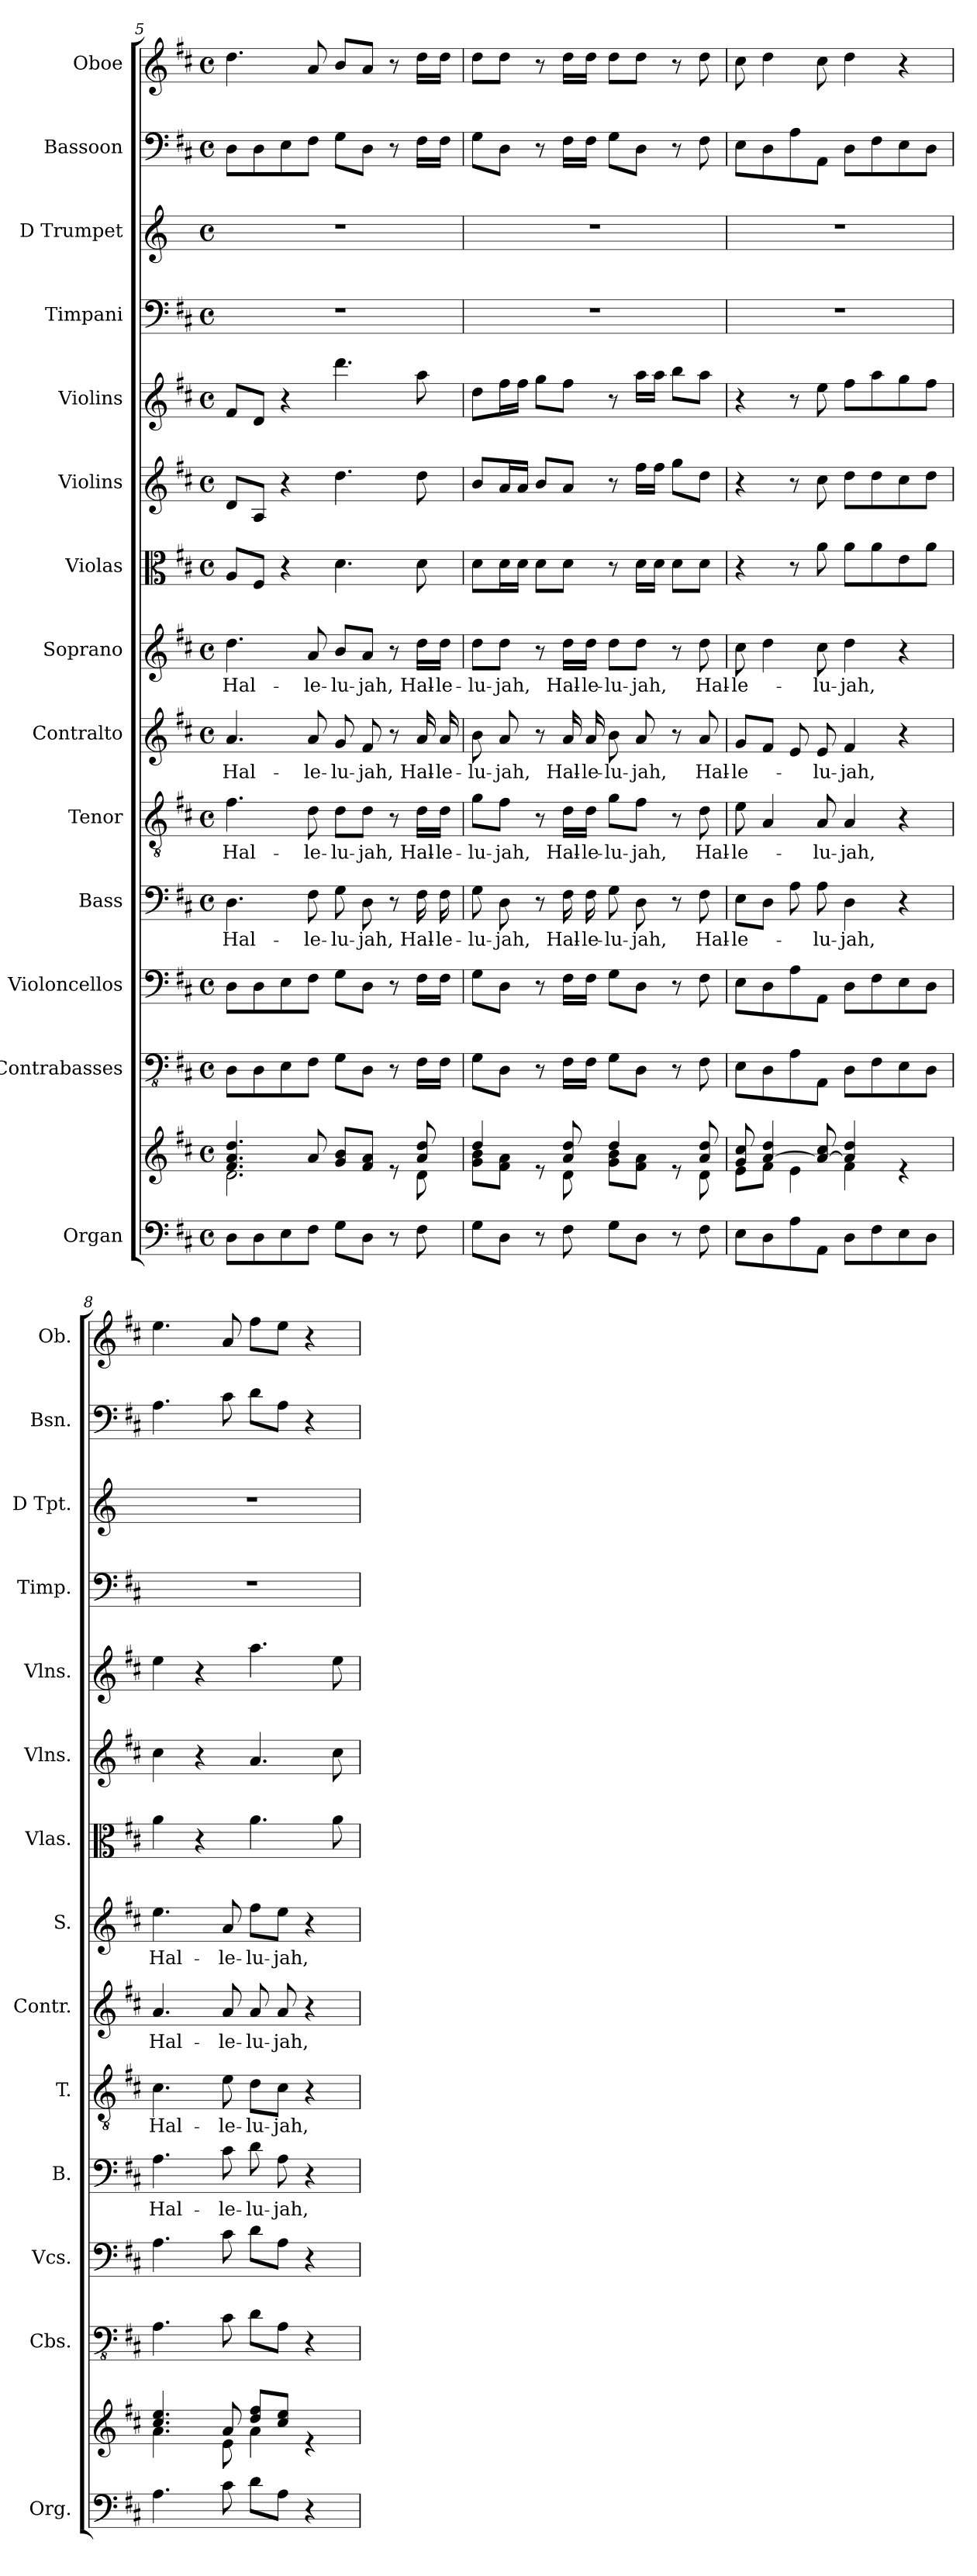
**kern	**kern	**kern	**kern	**kern	**text	**kern	**text	**kern	**text	**kern	**text	**kern	**kern	**kern	**kern	**kern	**kern	**kern
*part14	*part14	*part13	*part12	*part11	*part11	*part10	*part10	*part9	*part9	*part8	*part8	*part7	*part6	*part5	*part4	*part3	*part2	*part1
*staff15	*staff14	*staff13	*staff12	*staff11	*staff11	*staff10	*staff10	*staff9	*staff9	*staff8	*staff8	*staff7	*staff6	*staff5	*staff4	*staff3	*staff2	*staff1
*I"Organ	*	*I"Contrabasses	*I"Violoncellos	*I"Bass	*	*I"Tenor	*	*I"Contralto	*	*I"Soprano	*	*I"Violas	*I"Violins	*I"Violins	*I"Timpani	*I"D Trumpet	*I"Bassoon	*I"Oboe
*I'Org.	*	*I'Cbs.	*I'Vcs.	*I'B.	*	*I'T.	*	*I'Contr.	*	*I'S.	*	*I'Vlas.	*I'Vlns.	*I'Vlns.	*I'Timp.	*I'D Tpt.	*I'Bsn.	*I'Ob.
*clefF4	*clefG2	*clefFv4	*clefF4	*clefF4	*	*clefGv2	*	*clefG2	*	*clefG2	*	*clefC3	*clefG2	*clefG2	*clefF4	*clefG2	*clefF4	*clefG2
*	*	*	*	*	*	*	*	*	*	*	*	*	*	*	*	*ITrd-1c-2	*	*
*k[f#c#]	*k[f#c#]	*k[f#c#]	*k[f#c#]	*k[f#c#]	*	*k[f#c#]	*	*k[f#c#]	*	*k[f#c#]	*	*k[f#c#]	*k[f#c#]	*k[f#c#]	*k[f#c#]	*k[f#c#]	*k[f#c#]	*k[f#c#]
*M4/4	*M4/4	*M4/4	*M4/4	*M4/4	*	*M4/4	*	*M4/4	*	*M4/4	*	*M4/4	*M4/4	*M4/4	*M4/4	*M4/4	*M4/4	*M4/4
*met(c)	*met(c)	*met(c)	*met(c)	*met(c)	*	*met(c)	*	*met(c)	*	*met(c)	*	*met(c)	*met(c)	*met(c)	*met(c)	*met(c)	*met(c)	*met(c)
=5	=5	=5	=5	=5	=5	=5	=5	=5	=5	=5	=5	=5	=5	=5	=5	=5	=5	=5
*	*^	*	*	*	*	*	*	*	*	*	*	*	*	*	*	*	*	*
8D\L	4.f#/ 4.a/ 4.dd/	2.d\	8DD\L	8D\L	4.D\	Hal-	4.f#\	Hal-	4.a/	Hal-	4.dd\	Hal-	8A/L	8d/L	8f#/L	1r	1r	8D\L	4.dd\
8D\	.	.	8DD\	8D\	.	.	.	.	.	.	.	.	8F#/J	8A/J	8d/J	.	.	8D\	.
8E\	.	.	8EE\	8E\	.	.	.	.	.	.	.	.	4r	4r	4r	.	.	8E\	.
8F#\J	8a/	.	8FF#\J	8F#\J	8F#\	-le-	8d\	-le-	8a/	-le-	8a/	-le-	.	.	.	.	.	8F#\J	8a/
8G\L	8g/ 8b/L	.	8GG\L	8G\L	8G\	-lu-	8d\L	-lu-	8g/	-lu-	8b/L	-lu-	4.d\	4.dd\	4.ddd\	.	.	8G\L	8b/L
8D\J	8f#/ 8a/J	.	8DD\J	8D\J	8D\	-jah,	8d\J	-jah,	8f#/	-jah,	8a/J	-jah,	.	.	.	.	.	8D\J	8a/J
8r	8re	8ryy	8r	8r	8r	.	8r	.	8r	.	8r	.	.	.	.	.	.	8r	8r
8F#\	8a/ 8dd/	8d\	16FF#\LL	16F#\LL	16F#\	Hal-	16d\LL	Hal-	16a/	Hal-	16dd\LL	Hal-	8d\	8dd\	8aa\	.	.	16F#\LL	16dd\LL
.	.	.	16FF#\JJ	16F#\JJ	16F#\	-le-	16d\JJ	-le-	16a/	-le-	16dd\JJ	-le-	.	.	.	.	.	16F#\JJ	16dd\JJ
!!LO:PB:g=z
=6	=6	=6	=6	=6	=6	=6	=6	=6	=6	=6	=6	=6	=6	=6	=6	=6	=6	=6	=6
8G\L	4dd/	8g\ 8b\L	8GG\L	8G\L	8G\	-lu-	8g\L	-lu-	8b\	-lu-	8dd\L	-lu-	8d\L	8b/L	8dd\L	1r	1r	8G\L	8dd\L
8D\J	.	8f#\ 8a\J	8DD\J	8D\J	8D\	-jah,	8f#\J	-jah,	8a/	-jah,	8dd\J	-jah,	16d\L	16a/L	16ff#\L	.	.	8D\J	8dd\J
.	.	.	.	.	.	.	.	.	.	.	.	.	16d\JJ	16a/JJ	16ff#\JJ	.	.	.	.
8r	8re	8ryy	8r	8r	8r	.	8r	.	8r	.	8r	.	8d\L	8b/L	8gg\L	.	.	8r	8r
8F#\	8a/ 8dd/	8d\	16FF#\LL	16F#\LL	16F#\	Hal-	16d\LL	Hal-	16a/	Hal-	16dd\LL	Hal-	8d\J	8a/J	8ff#\J	.	.	16F#\LL	16dd\LL
.	.	.	16FF#\JJ	16F#\JJ	16F#\	-le-	16d\JJ	-le-	16a/	-le-	16dd\JJ	-le-	.	.	.	.	.	16F#\JJ	16dd\JJ
8G\L	4dd/	8g\ 8b\L	8GG\L	8G\L	8G\	-lu-	8g\L	-lu-	8b\	-lu-	8dd\L	-lu-	8r	8r	8r	.	.	8G\L	8dd\L
8D\J	.	8f#\ 8a\J	8DD\J	8D\J	8D\	-jah,	8f#\J	-jah,	8a/	-jah,	8dd\J	-jah,	16d\LL	16ff#\LL	16aa\LL	.	.	8D\J	8dd\J
.	.	.	.	.	.	.	.	.	.	.	.	.	16d\JJ	16ff#\JJ	16aa\JJ	.	.	.	.
8r	8re	8ryy	8r	8r	8r	.	8r	.	8r	.	8r	.	8d\L	8gg\L	8bb\L	.	.	8r	8r
8F#\	8a/ 8dd/	8d\	8FF#\	8F#\	8F#\	Hal-	8d\	Hal-	8a/	Hal-	8dd\	Hal-	8d\J	8dd\J	8aa\J	.	.	8F#\	8dd\
=7	=7	=7	=7	=7	=7	=7	=7	=7	=7	=7	=7	=7	=7	=7	=7	=7	=7	=7	=7
8E\L	8g/ 8cc#/	8e\L	8EE\L	8E\L	8E\L	-le-	8e\	-le-	8g/L	-le-	8cc#\	-le-	4r	4r	4r	1r	1r	8E\L	8cc#\
8D\	[4a/ 4dd/	8f#\J	8DD\	8D\	8D\J	.	4A/	.	8f#/J	.	4dd\	.	.	.	.	.	.	8D\	4dd\
8A\	.	4e\	8AA\	8A\	8A\	.	.	.	8e/	.	.	.	8r	8r	8r	.	.	8A\	.
8AA\J	8a/_ 8cc#/	.	8AAA\J	8AA\J	8A\	-lu-	8A/	-lu-	8e/	-lu-	8cc#\	-lu-	8a\	8cc#\	8ee\	.	.	8AA\J	8cc#\
8D\L	4a/] 4dd/	4f#\	8DD\L	8D\L	4D\	-jah,	4A/	-jah,	4f#/	-jah,	4dd\	-jah,	8a\L	8dd\L	8ff#\L	.	.	8D\L	4dd\
8F#\	.	.	8FF#\	8F#\	.	.	.	.	.	.	.	.	8a\	8dd\	8aa\	.	.	8F#\	.
8E\	4re	4ryy	8EE\	8E\	4r	.	4r	.	4r	.	4r	.	8e\	8cc#\	8gg\	.	.	8E\	4r
8D\J	.	.	8DD\J	8D\J	.	.	.	.	.	.	.	.	8a\J	8dd\J	8ff#\J	.	.	8D\J	.
=8	=8	=8	=8	=8	=8	=8	=8	=8	=8	=8	=8	=8	=8	=8	=8	=8	=8	=8	=8
4.A\	4.cc#/ 4.ee/	4.a\	4.AA\	4.A\	4.A\	Hal-	4.c#\	Hal-	4.a/	Hal-	4.ee\	Hal-	4a\	4cc#\	4ee\	1r	1r	4.A\	4.ee\
.	.	.	.	.	.	.	.	.	.	.	.	.	4r	4r	4r	.	.	.	.
8c#\	8a/	8e\	8C#\	8c#\	8c#\	-le-	8e\	-le-	8a/	-le-	8a/	-le-	.	.	.	.	.	8c#\	8a/
8d\L	8dd/ 8ff#/L	4a\	8D\L	8d\L	8d\	-lu-	8d\L	-lu-	8a/	-lu-	8ff#\L	-lu-	4.a\	4.a/	4.aa\	.	.	8d\L	8ff#\L
8A\J	8cc#/ 8ee/J	.	8AA\J	8A\J	8A\	-jah,	8c#\J	-jah,	8a/	-jah,	8ee\J	-jah,	.	.	.	.	.	8A\J	8ee\J
4r	4re	4ryy	4r	4r	4r	.	4r	.	4r	.	4r	.	.	.	.	.	.	4r	4r
.	.	.	.	.	.	.	.	.	.	.	.	.	8a\	8cc#\	8ee\	.	.	.	.
*	*v	*v	*	*	*	*	*	*	*	*	*	*	*	*	*	*	*	*	*
=	=	=	=	=	=	=	=	=	=	=	=	=	=	=	=	=	=	=
*-	*-	*-	*-	*-	*-	*-	*-	*-	*-	*-	*-	*-	*-	*-	*-	*-	*-	*-
